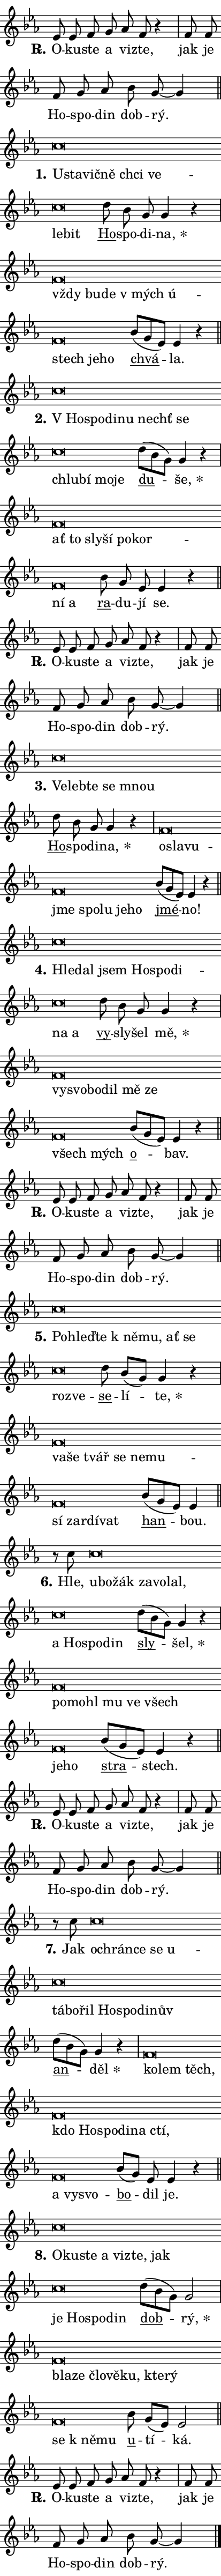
\version "2.24.0"
\header { tagline = "" }
\paper {
  indent = 0\cm
  top-margin = 0\cm
  right-margin = 0\cm
  bottom-margin = 0\cm
  left-margin = 0\cm
  paper-width = 7\cm
  page-breaking = #ly:one-page-breaking
  system-system-spacing.basic-distance = #11
  score-system-spacing.basic-distance = #11
  ragged-last = ##f
}


%% Author: Thomas Morley
%% https://lists.gnu.org/archive/html/lilypond-user/2020-05/msg00002.html
#(define (line-position grob)
"Returns position of @var[grob} in current system:
   @code{'start}, if at first time-step
   @code{'end}, if at last time-step
   @code{'middle} otherwise
"
  (let* ((col (ly:item-get-column grob))
         (ln (ly:grob-object col 'left-neighbor))
         (rn (ly:grob-object col 'right-neighbor))
         (col-to-check-left (if (ly:grob? ln) ln col))
         (col-to-check-right (if (ly:grob? rn) rn col))
         (break-dir-left
           (and
             (ly:grob-property col-to-check-left 'non-musical #f)
             (ly:item-break-dir col-to-check-left)))
         (break-dir-right
           (and
             (ly:grob-property col-to-check-right 'non-musical #f)
             (ly:item-break-dir col-to-check-right))))
        (cond ((eqv? 1 break-dir-left) 'start)
              ((eqv? -1 break-dir-right) 'end)
              (else 'middle))))

#(define (tranparent-at-line-position vctor)
  (lambda (grob)
  "Relying on @code{line-position} select the relevant enry from @var{vctor}.
Used to determine transparency,"
    (case (line-position grob)
      ((end) (not (vector-ref vctor 0)))
      ((middle) (not (vector-ref vctor 1)))
      ((start) (not (vector-ref vctor 2))))))

noteHeadBreakVisibility =
#(define-music-function (break-visibility)(vector?)
"Makes @code{NoteHead}s transparent relying on @var{break-visibility}"
#{
  \override NoteHead.transparent =
    #(tranparent-at-line-position break-visibility)
#})

#(define delete-ledgers-for-transparent-note-heads
  (lambda (grob)
    "Reads whether a @code{NoteHead} is transparent.
If so this @code{NoteHead} is removed from @code{'note-heads} from
@var{grob}, which is supposed to be @code{LedgerLineSpanner}.
As a result ledgers are not printed for this @code{NoteHead}"
    (let* ((nhds-array (ly:grob-object grob 'note-heads))
           (nhds-list
             (if (ly:grob-array? nhds-array)
                 (ly:grob-array->list nhds-array)
                 '()))
           ;; Relies on the transparent-property being done before
           ;; Staff.LedgerLineSpanner.after-line-breaking is executed.
           ;; This is fragile ...
           (to-keep
             (remove
               (lambda (nhd)
                 (ly:grob-property nhd 'transparent #f))
               nhds-list)))
      ;; TODO find a better method to iterate over grob-arrays, similiar
      ;; to filter/remove etc for lists
      ;; For now rebuilt from scratch
      (set! (ly:grob-object grob 'note-heads)  '())
      (for-each
        (lambda (nhd)
          (ly:pointer-group-interface::add-grob grob 'note-heads nhd))
        to-keep))))

hideNotes = {
  \noteHeadBreakVisibility #begin-of-line-visible
}
unHideNotes = {
  \noteHeadBreakVisibility #all-visible
}

% work-around for resetting accidentals
% https://lilypond.org/doc/v2.23/Documentation/notation/displaying-rhythms#unmetered-music
cadenzaMeasure = {
  \cadenzaOff
  \partial 1024 s1024
  \cadenzaOn
}

#(define-markup-command (accent layout props text) (markup?)
  "Underline accented syllable"
  (interpret-markup layout props
    #{\markup \override #'(offset . 4.3) \underline { #text }#}))

responsum = \markup \concat {
  "R" \hspace #-1.05 \path #0.1 #'((moveto 0 0.07) (lineto 0.9 0.8)) \hspace #0.05 "."
}

\layout {
    \context {
        \Staff
        \remove "Time_signature_engraver"
        \override LedgerLineSpanner.after-line-breaking = #delete-ledgers-for-transparent-note-heads
    }
    \context {
        \Voice {
            \override NoteHead.output-attributes = #'((class . "notehead"))
            \override Hairpin.height = #0.55
        }
    }
    \context {
        \Lyrics {
            \override StanzaNumber.output-attributes = #'((class . "stanzanumber"))
            \override LyricSpace.minimum-distance = #0.9
            \override LyricText.font-name = #"TeX Gyre Schola"
            \override LyricText.font-size = 1
            \override StanzaNumber.font-name = #"TeX Gyre Schola Bold"
            \override StanzaNumber.font-size = 1
        }
    }
}

% magnetic-lyrics.ily
%
%   written by
%     Jean Abou Samra <jean@abou-samra.fr>
%     Werner Lemberg <wl@gnu.org>
%
%   adapted by
%     Jiri Hon <jiri.hon@gmail.com>
%
% Version 2022-Apr-15

% https://www.mail-archive.com/lilypond-user@gnu.org/msg149350.html

#(define (Left_hyphen_pointer_engraver context)
   "Collect syllable-hyphen-syllable occurrences in lyrics and store
them in properties.  This engraver only looks to the left.  For
example, if the lyrics input is @code{foo -- bar}, it does the
following.

@itemize @bullet
@item
Set the @code{text} property of the @code{LyricHyphen} grob between
@q{foo} and @q{bar} to @code{foo}.

@item
Set the @code{left-hyphen} property of the @code{LyricText} grob with
text @q{foo} to the @code{LyricHyphen} grob between @q{foo} and
@q{bar}.
@end itemize

Use this auxiliary engraver in combination with the
@code{lyric-@/text::@/apply-@/magnetic-@/offset!} hook."
   (let ((hyphen #f)
         (text #f))
     (make-engraver
      (acknowledgers
       ((lyric-syllable-interface engraver grob source-engraver)
        (set! text grob)))
      (end-acknowledgers
       ((lyric-hyphen-interface engraver grob source-engraver)
        ;(when (not (grob::has-interface grob 'lyric-space-interface))
          (set! hyphen grob)));)
      ((stop-translation-timestep engraver)
       (when (and text hyphen)
         (ly:grob-set-object! text 'left-hyphen hyphen))
       (set! text #f)
       (set! hyphen #f)))))

#(define (lyric-text::apply-magnetic-offset! grob)
   "If the space between two syllables is less than the value in
property @code{LyricText@/.details@/.squash-threshold}, move the right
syllable to the left so that it gets concatenated with the left
syllable.

Use this function as a hook for
@code{LyricText@/.after-@/line-@/breaking} if the
@code{Left_@/hyphen_@/pointer_@/engraver} is active."
   (let ((hyphen (ly:grob-object grob 'left-hyphen #f)))
     (when hyphen
       (let ((left-text (ly:spanner-bound hyphen LEFT)))
         (when (grob::has-interface left-text 'lyric-syllable-interface)
           (let* ((common (ly:grob-common-refpoint grob left-text X))
                  (this-x-ext (ly:grob-extent grob common X))
                  (left-x-ext
                   (begin
                     ;; Trigger magnetism for left-text.
                     (ly:grob-property left-text 'after-line-breaking)
                     (ly:grob-extent left-text common X)))
                  ;; `delta` is the gap width between two syllables.
                  (delta (- (interval-start this-x-ext)
                            (interval-end left-x-ext)))
                  (details (ly:grob-property grob 'details))
                  (threshold (assoc-get 'squash-threshold details 0.2)))
             (when (< delta threshold)
               (let* (;; We have to manipulate the input text so that
                      ;; ligatures crossing syllable boundaries are not
                      ;; disabled.  For languages based on the Latin
                      ;; script this is essentially a beautification.
                      ;; However, for non-Western scripts it can be a
                      ;; necessity.
                      (lt (ly:grob-property left-text 'text))
                      (rt (ly:grob-property grob 'text))
                      (is-space (grob::has-interface hyphen 'lyric-space-interface))
                      (space (if is-space " " ""))
                      (space-markup (grob-interpret-markup grob " "))
                      (space-size (interval-length (ly:stencil-extent space-markup X)))
                      (extra-delta (if is-space space-size 0))
                      ;; Append new syllable.
                      (ltrt-space (if (and (string? lt) (string? rt))
                                (string-append lt space rt)
                                (make-concat-markup (list lt space rt))))
                      ;; Right-align `ltrt` to the right side.
                      (ltrt-space-markup (grob-interpret-markup
                               grob
                               (make-translate-markup
                                (cons (interval-length this-x-ext) 0)
                                (make-right-align-markup ltrt-space)))))
                 (begin
                   ;; Don't print `left-text`.
                   (ly:grob-set-property! left-text 'stencil #f)
                   ;; Set text and stencil (which holds all collected
                   ;; syllables so far) and shift it to the left.
                   (ly:grob-set-property! grob 'text ltrt-space)
                   (ly:grob-set-property! grob 'stencil ltrt-space-markup)
                   (ly:grob-translate-axis! grob (- (- delta extra-delta)) X))))))))))


#(define (lyric-hyphen::displace-bounds-first grob)
   ;; Make very sure this callback isn't triggered too early.
   (let ((left (ly:spanner-bound grob LEFT))
         (right (ly:spanner-bound grob RIGHT)))
     (ly:grob-property left 'after-line-breaking)
     (ly:grob-property right 'after-line-breaking)
     (ly:lyric-hyphen::print grob)))

squashThreshold = #0.4

\layout {
  \context {
    \Lyrics
    \consists #Left_hyphen_pointer_engraver
    \override LyricText.after-line-breaking =
      #lyric-text::apply-magnetic-offset!
    \override LyricHyphen.stencil = #lyric-hyphen::displace-bounds-first
    \override LyricText.details.squash-threshold = \squashThreshold
    \override LyricHyphen.minimum-distance = 0
    \override LyricHyphen.minimum-length = \squashThreshold
  }
}

squash = \override LyricText.details.squash-threshold = 9999
unSquash = \override LyricText.details.squash-threshold = \squashThreshold

left = \override LyricText.self-alignment-X = #LEFT
unLeft = \revert LyricText.self-alignment-X

starOffset = #(lambda (grob) 
                (let ((x_offset (ly:self-alignment-interface::aligned-on-x-parent grob)))
                  (if (= x_offset 0) 0 (+ x_offset 1.2))))

star = #(define-music-function (syllable)(string?)
"Append star separator at the end of a syllable"
#{
  \once \override LyricText.X-offset = #starOffset
  \lyricmode { \markup {
    #syllable
    \override #'((font-name . "TeX Gyre Schola Bold")) \hspace #0.2 \lower #0.65 \larger "*"
  } }
#})

starAccent = #(define-music-function (syllable)(string?)
"Append star separator at the end of a syllable and make accent"
#{
  \once \override LyricText.X-offset = #starOffset
  \lyricmode { \markup {
    \accent #syllable
    \override #'((font-name . "TeX Gyre Schola Bold")) \hspace #0.2 \lower #0.65 \larger "*"
  } }
#})

breath = #(define-music-function (syllable)(string?)
"Append breathing indicator at the end of a syllable"
#{
  \lyricmode { \markup { #syllable "+" } }
#})

optionalBreath = #(define-music-function (syllable)(string?)
"Append optional breathing indicator at the end of a syllable"
#{
  \lyricmode { \markup { #syllable "(+)" } }
#})


\score {
    <<
        \new Voice = "melody" { \cadenzaOn \key es \major \relative { es'8 es f g as f r4 \cadenzaMeasure \bar "|" f8 f \bar "" f g as \bar "" bes g~ g4 \cadenzaMeasure \bar "||" \break } }
        \new Lyrics \lyricsto "melody" { \lyricmode { \set stanza = \responsum
O -- ku -- ste a vi -- zte, jak je Ho -- spo -- din dob -- rý. } }
    >>
    \layout {}
}

\score {
    <<
        \new Voice = "melody" { \cadenzaOn \key es \major \relative { c''\breve*1/16 \hideNotes \breve*1/16 \bar "" \breve*1/16 \bar "" \breve*1/16 \bar "" \breve*1/16 \bar "" \breve*1/16 \bar "" \breve*1/16 \breve*1/16 \bar "" \unHideNotes \bar "" d8 bes g g4 r \cadenzaMeasure \bar "|" f\breve*1/16 \hideNotes \breve*1/16 \bar "" \breve*1/16 \bar "" \breve*1/16 \bar "" \breve*1/16 \bar "" \breve*1/16 \bar "" \breve*1/16 \breve*1/16 \bar "" \unHideNotes \bar "" bes8[( g es)] es4 r \cadenzaMeasure \bar "||" \break } }
        \new Lyrics \lyricsto "melody" { \lyricmode { \set stanza = "1."
\left U -- \squash sta -- vič -- ně chci ve -- le -- bit \unLeft \unSquash \markup \accent Ho -- spo -- di -- \star na, \left vždy \squash bu -- de "v mých" ú -- stech je -- ho \unLeft \unSquash \markup \accent chvá -- la. } }
    >>
    \layout {}
}

\score {
    <<
        \new Voice = "melody" { \cadenzaOn \key es \major \relative { c''\breve*1/16 \hideNotes \breve*1/16 \bar "" \breve*1/16 \bar "" \breve*1/16 \bar "" \breve*1/16 \bar "" \breve*1/16 \bar "" \breve*1/16 \bar "" \breve*1/16 \bar "" \breve*1/16 \breve*1/16 \bar "" \unHideNotes \bar "" d8[( bes g)] g4 r \cadenzaMeasure \bar "|" f\breve*1/16 \hideNotes \breve*1/16 \bar "" \breve*1/16 \bar "" \breve*1/16 \bar "" \breve*1/16 \bar "" \breve*1/16 \bar "" \breve*1/16 \breve*1/16 \bar "" \unHideNotes \bar "" bes8 g es es4 r \cadenzaMeasure \bar "||" \break } }
        \new Lyrics \lyricsto "melody" { \lyricmode { \set stanza = "2."
\left "V Ho" -- \squash spo -- di -- nu nechť se chlu -- bí mo -- je \unLeft \unSquash \markup \accent du -- \star še, \left ať \squash to sly -- ší po -- kor -- ní a \unLeft \unSquash \markup \accent ra -- du -- jí se. } }
    >>
    \layout {}
}

\score {
    <<
        \new Voice = "melody" { \cadenzaOn \key es \major \relative { es'8 es f g as f r4 \cadenzaMeasure \bar "|" f8 f \bar "" f g as \bar "" bes g~ g4 \cadenzaMeasure \bar "||" \break } }
        \new Lyrics \lyricsto "melody" { \lyricmode { \set stanza = \responsum
O -- ku -- ste a vi -- zte, jak je Ho -- spo -- din dob -- rý. } }
    >>
    \layout {}
}

\score {
    <<
        \new Voice = "melody" { \cadenzaOn \key es \major \relative { c''\breve*1/16 \hideNotes \breve*1/16 \bar "" \breve*1/16 \bar "" \breve*1/16 \breve*1/16 \bar "" \unHideNotes \bar "" d8 bes g g4 r \cadenzaMeasure \bar "|" f\breve*1/16 \hideNotes \breve*1/16 \bar "" \breve*1/16 \bar "" \breve*1/16 \bar "" \breve*1/16 \bar "" \breve*1/16 \bar "" \breve*1/16 \breve*1/16 \bar "" \unHideNotes \bar "" bes8[( g es)] es4 r \cadenzaMeasure \bar "||" \break } }
        \new Lyrics \lyricsto "melody" { \lyricmode { \set stanza = "3."
\left Ve -- \squash leb -- te se mnou \unLeft \unSquash \markup \accent Ho -- spo -- di -- \star na, \left o -- \squash sla -- vu -- jme spo -- lu je -- ho \unLeft \unSquash \markup \accent jmé -- no! } }
    >>
    \layout {}
}

\score {
    <<
        \new Voice = "melody" { \cadenzaOn \key es \major \relative { c''\breve*1/16 \hideNotes \breve*1/16 \bar "" \breve*1/16 \bar "" \breve*1/16 \bar "" \breve*1/16 \bar "" \breve*1/16 \bar "" \breve*1/16 \breve*1/16 \bar "" \unHideNotes \bar "" d8 bes g g4 r \cadenzaMeasure \bar "|" f\breve*1/16 \hideNotes \breve*1/16 \bar "" \breve*1/16 \bar "" \breve*1/16 \bar "" \breve*1/16 \bar "" \breve*1/16 \bar "" \breve*1/16 \breve*1/16 \bar "" \unHideNotes \bar "" bes8[( g es)] es4 r \cadenzaMeasure \bar "||" \break } }
        \new Lyrics \lyricsto "melody" { \lyricmode { \set stanza = "4."
\left Hle -- \squash dal jsem Ho -- spo -- di -- na a \unLeft \unSquash \markup \accent vy -- sly -- šel \star mě, \left vy -- \squash svo -- bo -- dil mě ze všech mých \unLeft \unSquash \markup \accent o -- bav. } }
    >>
    \layout {}
}

\score {
    <<
        \new Voice = "melody" { \cadenzaOn \key es \major \relative { es'8 es f g as f r4 \cadenzaMeasure \bar "|" f8 f \bar "" f g as \bar "" bes g~ g4 \cadenzaMeasure \bar "||" \break } }
        \new Lyrics \lyricsto "melody" { \lyricmode { \set stanza = \responsum
O -- ku -- ste a vi -- zte, jak je Ho -- spo -- din dob -- rý. } }
    >>
    \layout {}
}

\score {
    <<
        \new Voice = "melody" { \cadenzaOn \key es \major \relative { c''\breve*1/16 \hideNotes \breve*1/16 \bar "" \breve*1/16 \bar "" \breve*1/16 \bar "" \breve*1/16 \bar "" \breve*1/16 \bar "" \breve*1/16 \bar "" \breve*1/16 \breve*1/16 \bar "" \unHideNotes \bar "" d8 bes[( g)] g4 r \cadenzaMeasure \bar "|" f\breve*1/16 \hideNotes \breve*1/16 \bar "" \breve*1/16 \bar "" \breve*1/16 \bar "" \breve*1/16 \bar "" \breve*1/16 \bar "" \breve*1/16 \bar "" \breve*1/16 \bar "" \breve*1/16 \breve*1/16 \bar "" \unHideNotes \bar "" bes8[( g es)] es4 \cadenzaMeasure \bar "||" \break } }
        \new Lyrics \lyricsto "melody" { \lyricmode { \set stanza = "5."
\left Po -- \squash hleď -- te "k ně" -- mu, ať se roz -- ve -- \unLeft \unSquash \markup \accent se -- lí -- \star te, \left va -- \squash še tvář se ne -- mu -- sí za -- rdí -- vat \unLeft \unSquash \markup \accent han -- bou. } }
    >>
    \layout {}
}

\score {
    <<
        \new Voice = "melody" { \cadenzaOn \key es \major \relative { r8 c''8 c\breve*1/16 \hideNotes \breve*1/16 \bar "" \breve*1/16 \bar "" \breve*1/16 \bar "" \breve*1/16 \bar "" \breve*1/16 \bar "" \breve*1/16 \bar "" \breve*1/16 \bar "" \breve*1/16 \breve*1/16 \bar "" \unHideNotes \bar "" d8[( bes g)] g4 r \cadenzaMeasure \bar "|" f\breve*1/16 \hideNotes \breve*1/16 \bar "" \breve*1/16 \bar "" \breve*1/16 \bar "" \breve*1/16 \bar "" \breve*1/16 \bar "" \breve*1/16 \breve*1/16 \bar "" \unHideNotes \bar "" bes8[( g es)] es4 r \cadenzaMeasure \bar "||" \break } }
        \new Lyrics \lyricsto "melody" { \lyricmode { \set stanza = "6."
Hle, \left u -- \squash bo -- žák za -- vo -- lal, a Ho -- spo -- din \unLeft \unSquash \markup \accent sly -- \star šel, \left po -- \squash mo -- hl mu ve všech je -- ho \unLeft \unSquash \markup \accent stra -- stech. } }
    >>
    \layout {}
}

\score {
    <<
        \new Voice = "melody" { \cadenzaOn \key es \major \relative { es'8 es f g as f r4 \cadenzaMeasure \bar "|" f8 f \bar "" f g as \bar "" bes g~ g4 \cadenzaMeasure \bar "||" \break } }
        \new Lyrics \lyricsto "melody" { \lyricmode { \set stanza = \responsum
O -- ku -- ste a vi -- zte, jak je Ho -- spo -- din dob -- rý. } }
    >>
    \layout {}
}

\score {
    <<
        \new Voice = "melody" { \cadenzaOn \key es \major \relative { r8 c''8 c\breve*1/16 \hideNotes \breve*1/16 \bar "" \breve*1/16 \bar "" \breve*1/16 \bar "" \breve*1/16 \bar "" \breve*1/16 \bar "" \breve*1/16 \bar "" \breve*1/16 \bar "" \breve*1/16 \bar "" \breve*1/16 \bar "" \breve*1/16 \breve*1/16 \bar "" \unHideNotes \bar "" d8[( bes g)] g4 r \cadenzaMeasure \bar "|" f\breve*1/16 \hideNotes \breve*1/16 \bar "" \breve*1/16 \bar "" \breve*1/16 \bar "" \breve*1/16 \bar "" \breve*1/16 \bar "" \breve*1/16 \bar "" \breve*1/16 \bar "" \breve*1/16 \bar "" \breve*1/16 \bar "" \breve*1/16 \breve*1/16 \bar "" \unHideNotes \bar "" bes8[( g)] es es4 r \cadenzaMeasure \bar "||" \break } }
        \new Lyrics \lyricsto "melody" { \lyricmode { \set stanza = "7."
Jak \left o -- \squash chrán -- ce se u -- tá -- bo -- řil Ho -- spo -- di -- nův \unLeft \unSquash \markup \accent an -- \star děl \left ko -- \squash lem těch, kdo Ho -- spo -- di -- na ctí, a vy -- svo -- \unLeft \unSquash \markup \accent bo -- dil je. } }
    >>
    \layout {}
}

\score {
    <<
        \new Voice = "melody" { \cadenzaOn \key es \major \relative { c''\breve*1/16 \hideNotes \breve*1/16 \bar "" \breve*1/16 \bar "" \breve*1/16 \bar "" \breve*1/16 \bar "" \breve*1/16 \bar "" \breve*1/16 \bar "" \breve*1/16 \bar "" \breve*1/16 \bar "" \breve*1/16 \breve*1/16 \bar "" \unHideNotes \bar "" d8[( bes g)] g2 \cadenzaMeasure \bar "|" f\breve*1/16 \hideNotes \breve*1/16 \bar "" \breve*1/16 \bar "" \breve*1/16 \bar "" \breve*1/16 \bar "" \breve*1/16 \bar "" \breve*1/16 \bar "" \breve*1/16 \bar "" \breve*1/16 \breve*1/16 \bar "" \unHideNotes \bar "" bes8 g[( es)] es2 \cadenzaMeasure \bar "||" \break } }
        \new Lyrics \lyricsto "melody" { \lyricmode { \set stanza = "8."
\left O -- \squash ku -- ste a vi -- zte, jak je Ho -- spo -- din \unLeft \unSquash \markup \accent dob -- \star rý, \left bla -- \squash ze člo -- vě -- ku, kte -- rý se "k ně" -- mu \unLeft \unSquash \markup \accent u -- tí -- ká. } }
    >>
    \layout {}
}

\score {
    <<
        \new Voice = "melody" { \cadenzaOn \key es \major \relative { es'8 es f g as f r4 \cadenzaMeasure \bar "|" f8 f \bar "" f g as \bar "" bes g~ g4 \cadenzaMeasure \bar "||" \break } \bar "|." }
        \new Lyrics \lyricsto "melody" { \lyricmode { \set stanza = \responsum
O -- ku -- ste a vi -- zte, jak je Ho -- spo -- din dob -- rý. } }
    >>
    \layout {}
}
